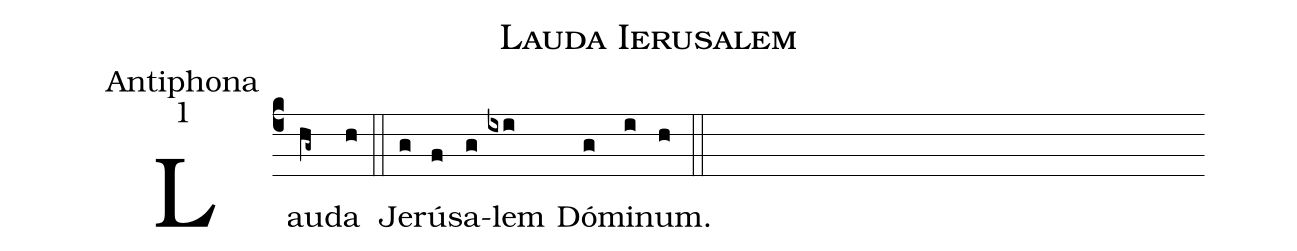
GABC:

name:Lauda Ierusalem;
office-part:Antiphona;
mode:1;
%%
(c4) Lau(hg~)da(h) (::)
Je(g)rú(f)sa(g)lem(ixi) Dó(g)mi(i)num.(h) (::)
